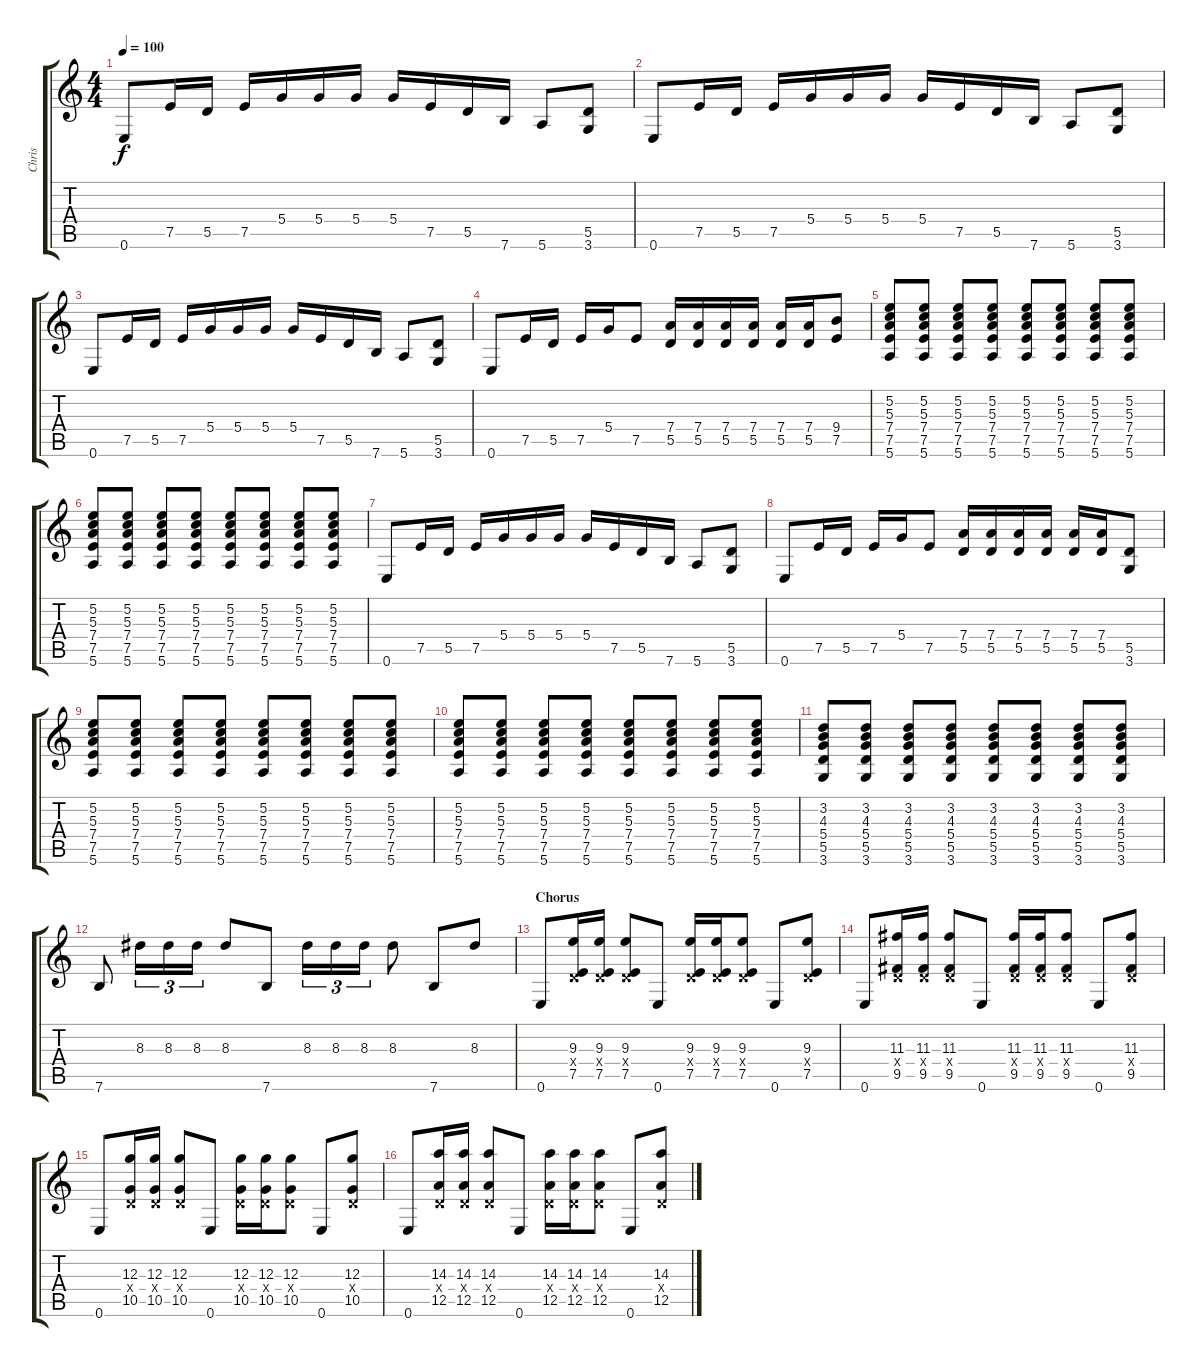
\track ("Chris" "Chris") {instrument distortionguitar}
\staff {score tabs}
\tuning (E4 B3 G3 D3 A2 E2) {hide}
\ts (4 4)
\tempo 100
\clef g2
\ks c
0.6.8{dy f} 7.5.16 5.5.16 7.5.16 5.4.16 5.4.16 5.4.16 5.4.16 7.5.16 5.5.16 7.6.16 5.6.8 (5.5 3.6).8 |
0.6.8 7.5.16 5.5.16 7.5.16 5.4.16 5.4.16 5.4.16 5.4.16 7.5.16 5.5.16 7.6.16 5.6.8 (5.5 3.6).8 |
0.6.8 7.5.16 5.5.16 7.5.16 5.4.16 5.4.16 5.4.16 5.4.16 7.5.16 5.5.16 7.6.16 5.6.8 (5.5 3.6).8 |
0.6.8 7.5.16 5.5.16 7.5.16 5.4.16 7.5.8 (7.4 5.5).16 (7.4 5.5).16 (7.4 5.5).16 (7.4 5.5).16 (7.4 5.5).16 (7.4 5.5).16 (9.4 7.5).8 |
(5.2 5.3 7.4 7.5 5.6).8 (5.2 5.3 7.4 7.5 5.6).8 (5.2 5.3 7.4 7.5 5.6).8 (5.2 5.3 7.4 7.5 5.6).8 (5.2 5.3 7.4 7.5 5.6).8 (5.2 5.3 7.4 7.5 5.6).8 (5.2 5.3 7.4 7.5 5.6).8 (5.2 5.3 7.4 7.5 5.6).8 |
(5.2 5.3 7.4 7.5 5.6).8 (5.2 5.3 7.4 7.5 5.6).8 (5.2 5.3 7.4 7.5 5.6).8 (5.2 5.3 7.4 7.5 5.6).8 (5.2 5.3 7.4 7.5 5.6).8 (5.2 5.3 7.4 7.5 5.6).8 (5.2 5.3 7.4 7.5 5.6).8 (5.2 5.3 7.4 7.5 5.6).8 |
0.6.8 7.5.16 5.5.16 7.5.16 5.4.16 5.4.16 5.4.16 5.4.16 7.5.16 5.5.16 7.6.16 5.6.8 (5.5 3.6).8 |
0.6.8 7.5.16 5.5.16 7.5.16 5.4.16 7.5.8 (7.4 5.5).16 (7.4 5.5).16 (7.4 5.5).16 (7.4 5.5).16 (7.4 5.5).16 (7.4 5.5).16 (5.5 3.6).8 |
(5.2 5.3 7.4 7.5 5.6).8 (5.2 5.3 7.4 7.5 5.6).8 (5.2 5.3 7.4 7.5 5.6).8 (5.2 5.3 7.4 7.5 5.6).8 (5.2 5.3 7.4 7.5 5.6).8 (5.2 5.3 7.4 7.5 5.6).8 (5.2 5.3 7.4 7.5 5.6).8 (5.2 5.3 7.4 7.5 5.6).8 |
(5.2 5.3 7.4 7.5 5.6).8 (5.2 5.3 7.4 7.5 5.6).8 (5.2 5.3 7.4 7.5 5.6).8 (5.2 5.3 7.4 7.5 5.6).8 (5.2 5.3 7.4 7.5 5.6).8 (5.2 5.3 7.4 7.5 5.6).8 (5.2 5.3 7.4 7.5 5.6).8 (5.2 5.3 7.4 7.5 5.6).8 |
(3.2 4.3 5.4 5.5 3.6).8 (3.2 4.3 5.4 5.5 3.6).8 (3.2 4.3 5.4 5.5 3.6).8 (3.2 4.3 5.4 5.5 3.6).8 (3.2 4.3 5.4 5.5 3.6).8 (3.2 4.3 5.4 5.5 3.6).8 (3.2 4.3 5.4 5.5 3.6).8 (3.2 4.3 5.4 5.5 3.6).8 |
7.6.8 8.3.16{tu (3 2)} 8.3.16{tu (3 2)} 8.3.16{tu (3 2)} 8.3.8 7.6.8 8.3.16{tu (3 2)} 8.3.16{tu (3 2)} 8.3.16{tu (3 2)} 8.3.8 7.6.8 8.3.8 |
\section ("" "Chorus")
0.6.8 (9.3 0.4{x} 7.5).16 (9.3 0.4{x} 7.5).16 (9.3 0.4{x} 7.5).8 0.6.8 (9.3 0.4{x} 7.5).16 (9.3 0.4{x} 7.5).16 (9.3 0.4{x} 7.5).8 0.6.8 (9.3 0.4{x} 7.5).8 |
0.6.8 (11.3 0.4{x} 9.5).16 (11.3 0.4{x} 9.5).16 (11.3 0.4{x} 9.5).8 0.6.8 (11.3 0.4{x} 9.5).16 (11.3 0.4{x} 9.5).16 (11.3 0.4{x} 9.5).8 0.6.8 (11.3 0.4{x} 9.5).8 |
0.6.8 (12.3 0.4{x} 10.5).16 (12.3 0.4{x} 10.5).16 (12.3 0.4{x} 10.5).8 0.6.8 (12.3 0.4{x} 10.5).16 (12.3 0.4{x} 10.5).16 (12.3 0.4{x} 10.5).8 0.6.8 (12.3 0.4{x} 10.5).8 |
0.6.8 (14.3 0.4{x} 12.5).16 (14.3 0.4{x} 12.5).16 (14.3 0.4{x} 12.5).8 0.6.8 (14.3 0.4{x} 12.5).16 (14.3 0.4{x} 12.5).16 (14.3 0.4{x} 12.5).8 0.6.8 (14.3 0.4{x} 12.5).8
